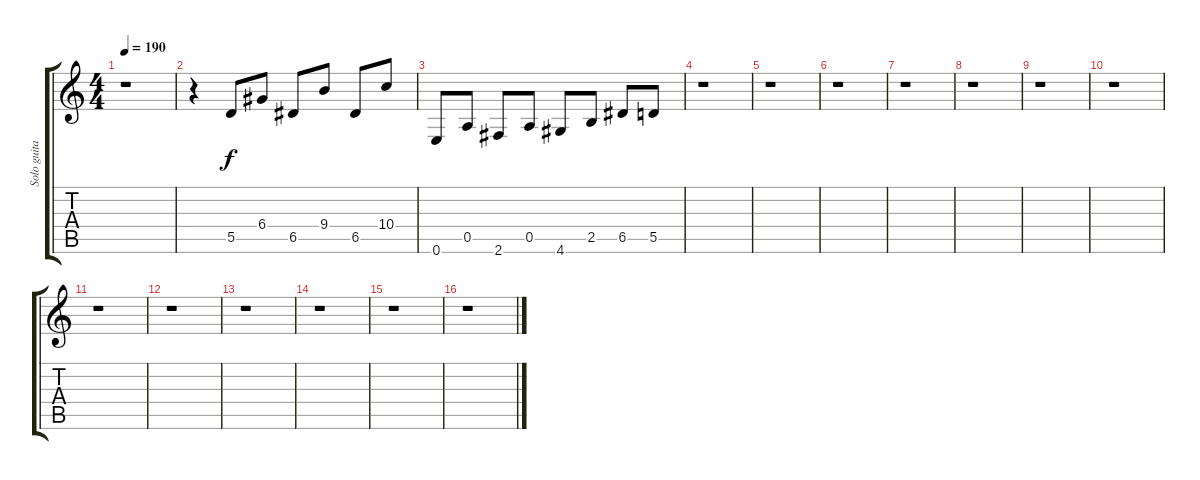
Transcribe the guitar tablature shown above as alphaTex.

\track ("Solo guitar" "Solo guita") {instrument overdrivenguitar}
\staff {score tabs}
\tuning (E4 B3 G3 D3 A2 E2) {hide}
\ts (4 4)
\tempo 190
\clef g2
\ks c
r.1{dy f} |
r.4 5.5.8 6.4.8 6.5.8 9.4.8 6.5.8 10.4.8 |
0.6.8 0.5.8 2.6.8 0.5.8 4.6.8 2.5.8 6.5.8 5.5.8 |
r.1 |
r.1 |
r.1 |
r.1 |
r.1 |
r.1 |
r.1 |
r.1 |
r.1 |
r.1 |
r.1 |
r.1 |
r.1
